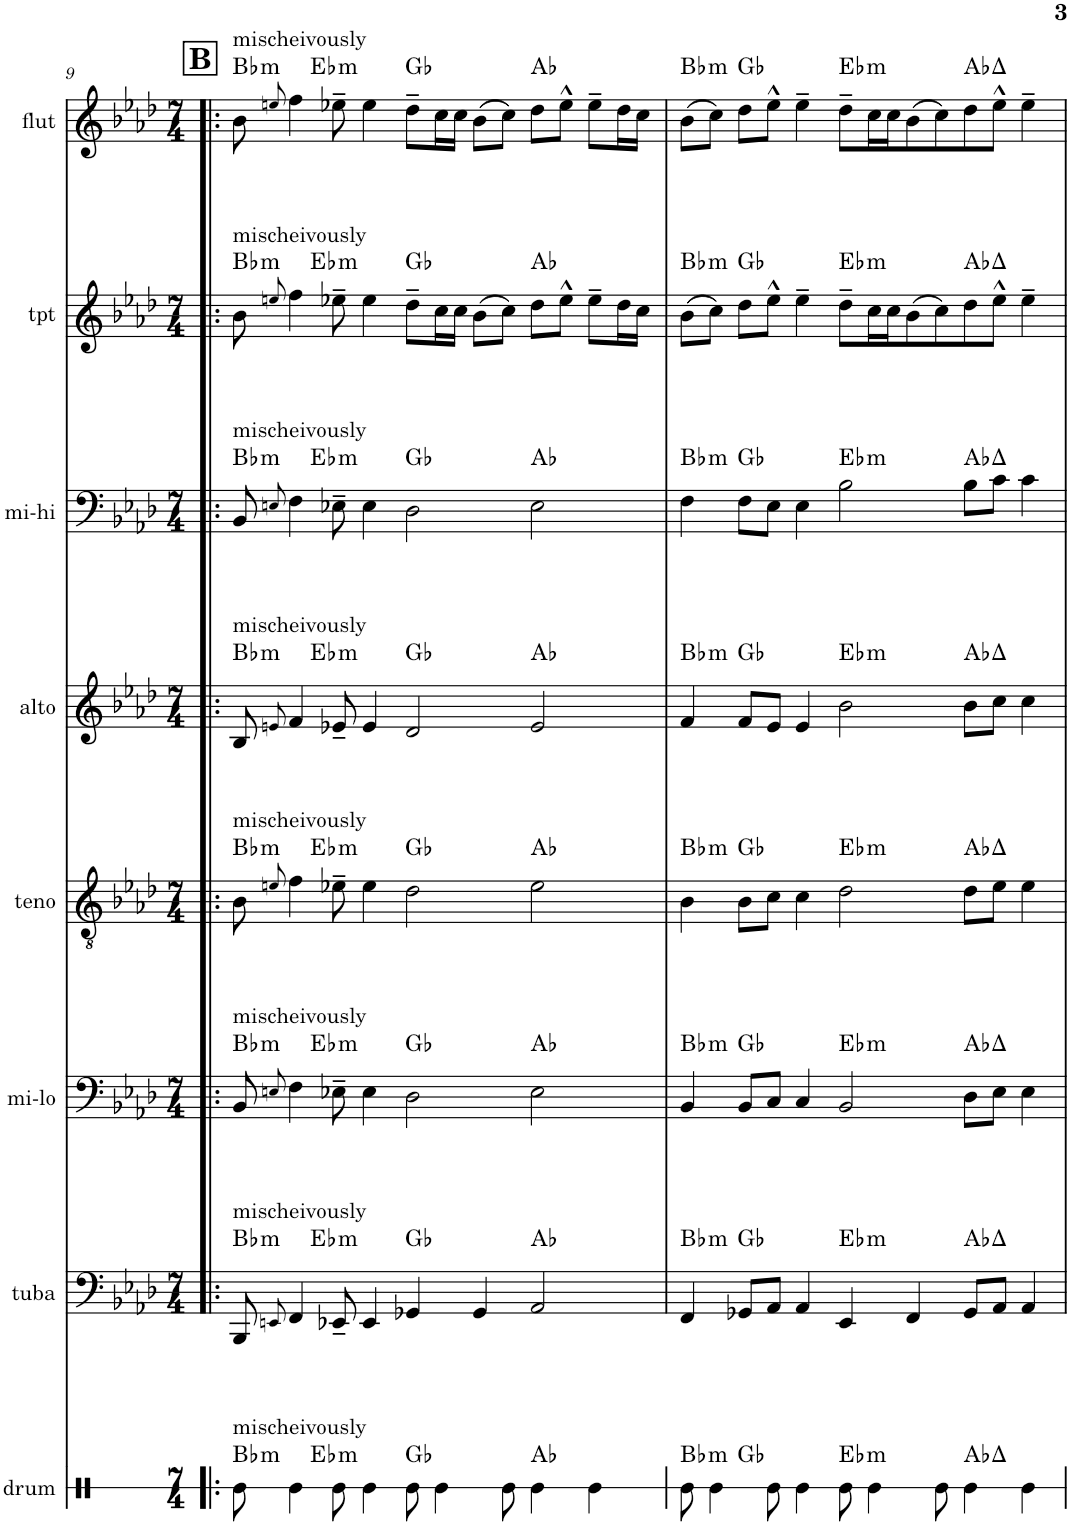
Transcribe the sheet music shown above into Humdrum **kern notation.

**kern	**harte	**kern	**harte	**kern	**harte	**kern	**harte	**kern	**harte	**kern	**harte	**kern	**harte	**kern	**harte
*part8	*part8	*part7	*part7	*part6	*part6	*part5	*part5	*part4	*part4	*part3	*part3	*part2	*part2	*part1	*part1
*staff8	*	*staff7	*	*staff6	*	*staff5	*	*staff4	*	*staff3	*	*staff2	*	*staff1	*
*I"drum	*	*I"tuba	*	*I"mi-lo	*	*I"teno	*	*I"alto	*	*I"mi-hi	*	*I"tpt	*	*I"flut	*
*I'drum	*	*I'tuba	*	*I'mi-lo	*	*I'teno	*	*I'alto	*	*I'mi-hi	*	*I'tpt	*	*I'flut	*
!!LO:PB:g=z
*clefX	*	*clefF4	*	*clefF4	*	*clefGv2	*	*clefG2	*	*clefF4	*	*clefG2	*	*clefG2	*
*	*	*	*	*	*	*Trd8c14	*	*Trd5c9	*	*	*	*Trd1c2	*	*	*
*k[]	*	*k[b-e-a-d-]	*	*k[b-e-a-d-]	*	*k[b-e-a-d-]	*	*k[b-e-a-d-]	*	*k[b-e-a-d-]	*	*k[b-e-a-d-]	*	*k[b-e-a-d-]	*
*M7/4	*	*M7/4	*	*M7/4	*	*M7/4	*	*M7/4	*	*M7/4	*	*M7/4	*	*M7/4	*
!!LO:REH:place=s1:a:B:cj:fs=14:t=B
=9!|:	=9!|:	=9!|:	=9!|:	=9!|:	=9!|:	=9!|:	=9!|:	=9!|:	=9!|:	=9!|:	=9!|:	=9!|:	=9!|:	=9!|:	=9!|:
!	!	!	!	!	!	!	!	!	!	!	!	!	!	!LO:TX:a:t=mischeivously	!
!	!	!	!	!	!	!	!	!	!	!	!	!LO:TX:a:t=mischeivously	!	!	!
!	!	!	!	!	!	!	!	!	!	!LO:TX:a:t=mischeivously	!	!	!	!	!
!	!	!	!	!	!	!	!	!LO:TX:a:t=mischeivously	!	!	!	!	!	!	!
!	!	!	!	!	!	!LO:TX:a:t=mischeivously	!	!	!	!	!	!	!	!	!
!	!	!	!	!LO:TX:a:t=mischeivously	!	!	!	!	!	!	!	!	!	!	!
!	!	!LO:TX:a:t=mischeivously	!	!	!	!	!	!	!	!	!	!	!	!	!
!LO:TX:a:t=mischeivously	!LO:H:kt=m	!	!LO:H:kt=m	!	!LO:H:kt=m	!	!LO:H:kt=m	!	!LO:H:kt=m	!	!LO:H:kt=m	!	!LO:H:kt=m	!	!LO:H:kt=m
*^	*	*^	*	*^	*	*^	*	*^	*	*^	*	*^	*	*^	*
8Re\	4ryy	Bb:min	8BBB-/	4ryy	Bb:min	8BB-/	4ryy	Bb:min	8B-\	4ryy	Bb:min	8B-/	4ryy	Bb:min	8BB-/	4ryy	Bb:min	8b-\	4ryy	Bb:min	8b-\	4ryy	Bb:min
.	.	.	8qEEn/	.	.	8qEn/	.	.	8qen/	.	.	8qen/	.	.	8qEn/	.	.	8qeen/	.	.	8qeen/	.	.
4Re\	.	.	4FF/	.	.	4F\	.	.	4f\	.	.	4f/	.	.	4F\	.	.	4ff\	.	.	4ff\	.	.
!	!	!LO:H:kt=m	!	!	!LO:H:kt=m	!	!	!LO:H:kt=m	!	!	!LO:H:kt=m	!	!	!LO:H:kt=m	!	!	!LO:H:kt=m	!	!	!LO:H:kt=m	!	!	!LO:H:kt=m
.	1.ryy	Eb:min	.	1.ryy	Eb:min	.	1.ryy	Eb:min	.	1.ryy	Eb:min	.	1.ryy	Eb:min	.	1.ryy	Eb:min	.	1.ryy	Eb:min	.	1.ryy	Eb:min
8Re\	.	.	8EE-X~/	.	.	8E-X~\	.	.	8e-X~\	.	.	8e-X~/	.	.	8E-X~\	.	.	8ee-X~\	.	.	8ee-X~\	.	.
4Re\	.	.	4EE-/	.	.	4E-\	.	.	4e-\	.	.	4e-/	.	.	4E-\	.	.	4ee-\	.	.	4ee-\	.	.
8Re\	.	Gb:maj	4GG-X/	.	Gb:maj	2D-\	.	Gb:maj	2d-\	.	Gb:maj	2d-/	.	Gb:maj	2D-\	.	Gb:maj	8dd-~\L	.	Gb:maj	8dd-~\L	.	Gb:maj
4Re\	.	.	.	.	.	.	.	.	.	.	.	.	.	.	.	.	.	16cc\L	.	.	16cc\L	.	.
.	.	.	.	.	.	.	.	.	.	.	.	.	.	.	.	.	.	16cc\JJ	.	.	16cc\JJ	.	.
.	.	.	4GG-/	.	.	.	.	.	.	.	.	.	.	.	.	.	.	(8b-\L	.	.	(8b-\L	.	.
8Re\	.	.	.	.	.	.	.	.	.	.	.	.	.	.	.	.	.	8cc\J)	.	.	8cc\J)	.	.
4Re\	.	Ab:maj	2AA-/	.	Ab:maj	2E-\	.	Ab:maj	2e-\	.	Ab:maj	2e-/	.	Ab:maj	2E-\	.	Ab:maj	8dd-\L	.	Ab:maj	8dd-\L	.	Ab:maj
.	.	.	.	.	.	.	.	.	.	.	.	.	.	.	.	.	.	8ee-^^\J	.	.	8ee-^^\J	.	.
4Re\	.	.	.	.	.	.	.	.	.	.	.	.	.	.	.	.	.	8ee-~\L	.	.	8ee-~\L	.	.
.	.	.	.	.	.	.	.	.	.	.	.	.	.	.	.	.	.	16dd-\L	.	.	16dd-\L	.	.
.	.	.	.	.	.	.	.	.	.	.	.	.	.	.	.	.	.	16cc\JJ	.	.	16cc\JJ	.	.
=10	=10	=10	=10	=10	=10	=10	=10	=10	=10	=10	=10	=10	=10	=10	=10	=10	=10	=10	=10	=10	=10	=10	=10
!	!	!LO:H:kt=m	!	!	!LO:H:kt=m	!	!	!LO:H:kt=m	!	!	!LO:H:kt=m	!	!	!LO:H:kt=m	!	!	!LO:H:kt=m	!	!	!LO:H:kt=m	!	!	!LO:H:kt=m
*	*	*	*v	*v	*	*	*	*	*v	*v	*	*v	*v	*	*v	*v	*	*v	*v	*	*v	*v	*
*	*	*	*	*	*v	*v	*	*	*	*	*	*	*	*	*	*	*
8Re\	4ryy	Bb:min	4FF/	Bb:min	4BB-/	Bb:min	4B-\	Bb:min	4f/	Bb:min	4F\	Bb:min	(8b-\L	Bb:min	(8b-\L	Bb:min
4Re\	.	.	.	.	.	.	.	.	.	.	.	.	8cc\J)	.	8cc\J)	.
.	1.ryy	Gb:maj	8GG-X/L	Gb:maj	8BB-/L	Gb:maj	8B-\L	Gb:maj	8f/L	Gb:maj	8F\L	Gb:maj	8dd-\L	Gb:maj	8dd-\L	Gb:maj
8Re\	.	.	8AA-/J	.	8C/J	.	8c\J	.	8e-/J	.	8E-\J	.	8ee-^^\J	.	8ee-^^\J	.
4Re\	.	.	4AA-/	.	4C/	.	4c\	.	4e-/	.	4E-\	.	4ee-~\	.	4ee-~\	.
!	!	!LO:H:kt=m	!	!LO:H:kt=m	!	!LO:H:kt=m	!	!LO:H:kt=m	!	!LO:H:kt=m	!	!LO:H:kt=m	!	!LO:H:kt=m	!	!LO:H:kt=m
8Re\	.	Eb:min	4EE-/	Eb:min	2BB-/	Eb:min	2d-\	Eb:min	2b-\	Eb:min	2B-\	Eb:min	8dd-~\L	Eb:min	8dd-~\L	Eb:min
4Re\	.	.	.	.	.	.	.	.	.	.	.	.	16cc\L	.	16cc\L	.
.	.	.	.	.	.	.	.	.	.	.	.	.	16cc\J	.	16cc\J	.
.	.	.	4FF/	.	.	.	.	.	.	.	.	.	(8b-\	.	(8b-\	.
8Re\	.	.	.	.	.	.	.	.	.	.	.	.	8cc\)	.	8cc\)	.
4Re\	.	Ab:maj	8GG-/L	Ab:maj	8D-\L	Ab:maj	8d-\L	Ab:maj	8b-\L	Ab:maj	8B-\L	Ab:maj	8dd-\	Ab:maj	8dd-\	Ab:maj
.	.	.	8AA-/J	.	8E-\J	.	8e-\J	.	8cc\J	.	8c\J	.	8ee-^^\J	.	8ee-^^\J	.
4Re\	.	.	4AA-/	.	4E-\	.	4e-\	.	4cc\	.	4c\	.	4ee-~\	.	4ee-~\	.
*v	*v	*	*	*	*	*	*	*	*	*	*	*	*	*	*	*
=	=	=	=	=	=	=	=	=	=	=	=	=	=	=	=
*-	*-	*-	*-	*-	*-	*-	*-	*-	*-	*-	*-	*-	*-	*-	*-
